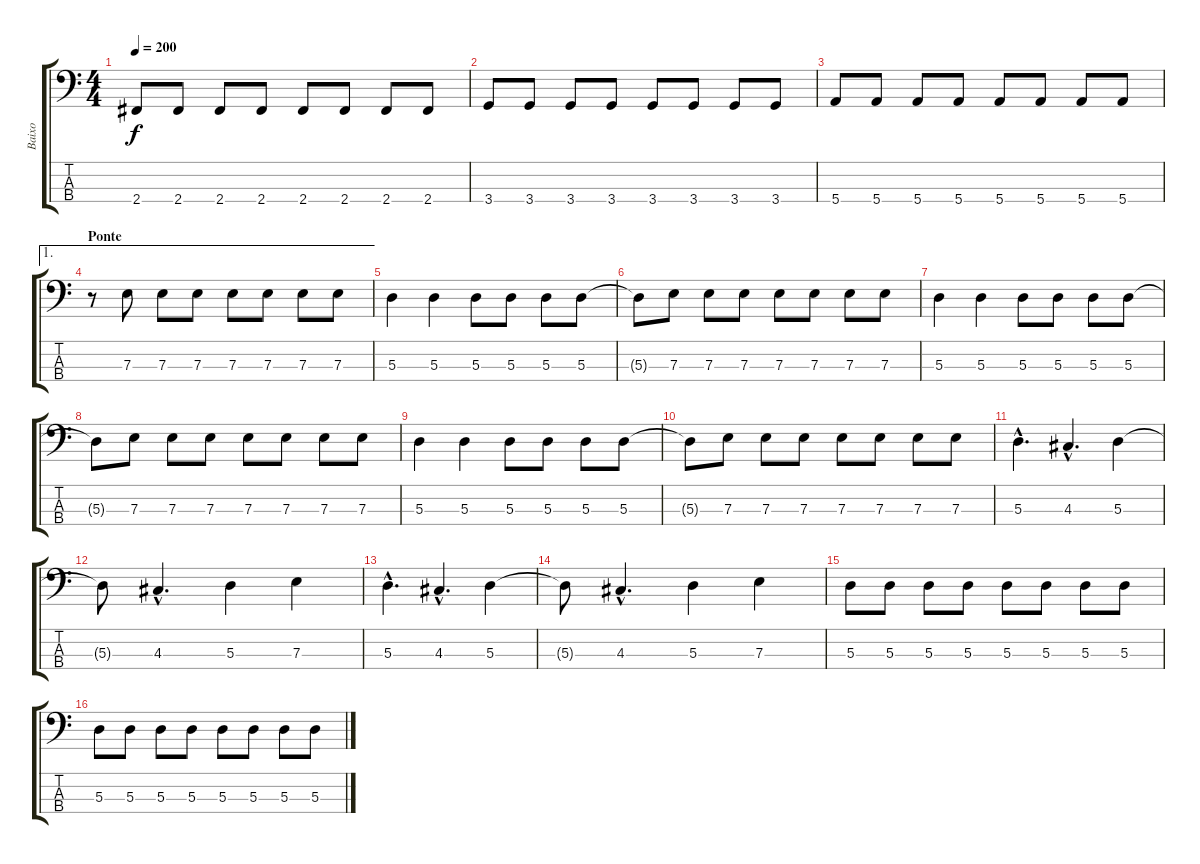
\track ("Baixo" "Baixo") {instrument electricbasspick}
\staff {score tabs}
\tuning (G2 D2 A1 E1) {hide}
\ts (4 4)
\tempo 200
\clef f4
\ks c
2.4.8{dy f} 2.4.8 2.4.8 2.4.8 2.4.8 2.4.8 2.4.8 2.4.8 |
3.4.8 3.4.8 3.4.8 3.4.8 3.4.8 3.4.8 3.4.8 3.4.8 |
5.4.8 5.4.8 5.4.8 5.4.8 5.4.8 5.4.8 5.4.8 5.4.8 |
\ae 1
\section ("" "Ponte")
r.8 7.3.8 7.3.8 7.3.8 7.3.8 7.3.8 7.3.8 7.3.8 |
5.3.4 5.3.4 5.3.8 5.3.8 5.3.8 5.3.8 |
5.3{t}.8 7.3.8 7.3.8 7.3.8 7.3.8 7.3.8 7.3.8 7.3.8 |
5.3.4 5.3.4 5.3.8 5.3.8 5.3.8 5.3.8 |
5.3{t}.8 7.3.8 7.3.8 7.3.8 7.3.8 7.3.8 7.3.8 7.3.8 |
5.3.4 5.3.4 5.3.8 5.3.8 5.3.8 5.3.8 |
5.3{t}.8 7.3.8 7.3.8 7.3.8 7.3.8 7.3.8 7.3.8 7.3.8 |
5.3{hac}.4{d} 4.3{hac}.4{d} 5.3.4 |
5.3{t}.8 4.3{hac}.4{d} 5.3.4 7.3.4 |
5.3{hac}.4{d} 4.3{hac}.4{d} 5.3.4 |
5.3{t}.8 4.3{hac}.4{d} 5.3.4 7.3.4 |
5.3.8 5.3.8 5.3.8 5.3.8 5.3.8 5.3.8 5.3.8 5.3.8 |
5.3.8 5.3.8 5.3.8 5.3.8 5.3.8 5.3.8 5.3.8 5.3.8
